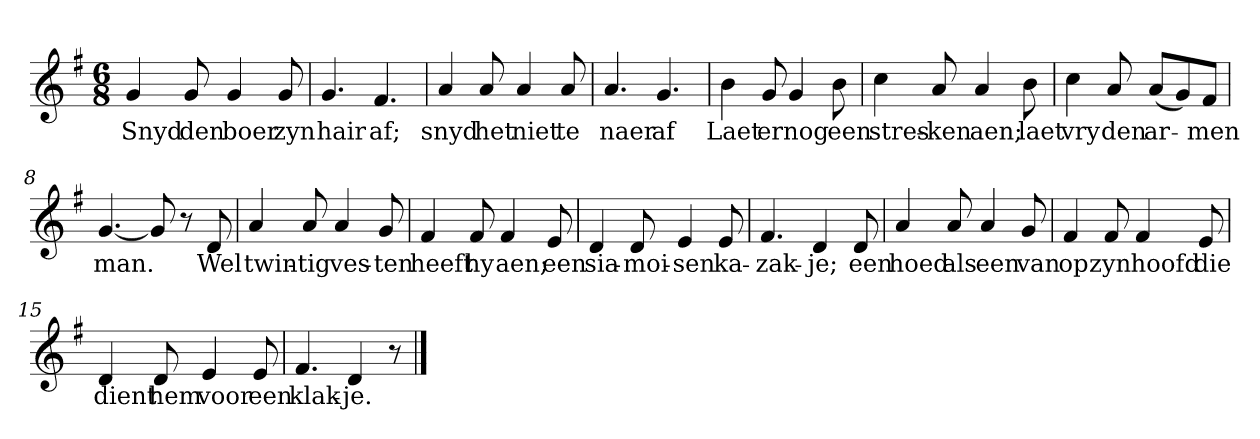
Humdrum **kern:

**kern	**text
*part1	*part1
*staff1	*staff1
*clefG2	*
*k[f#]	*
*G:	*
*M6/8	*
*MM120	*
=1	=1
4g	Snyd
8g	den
4g	boer
8g	zyn
=2	=2
4.g	hair
4.f#	af;
=3	=3
4a	snyd
8a	het
4a	niet
8a	te
=4	=4
4.a	naer
4.g	af
=5	=5
4b	Laet
8g	er
4g	nog
8b	een
=6	=6
4cc	stres-
8a	-ken
4a	aen;
8b	laet
=7	=7
4cc	vry
8a	den
(8a/L	ar-
8g/)	.
8f#/J	-men
=8	=8
[4.g	man.
8g]	.
8r	.
8d	Wel
=9	=9
4a	twin-
8a	-tig
4a	ves-
8g	-ten
=10	=10
4f#	heeft
8f#	hy
4f#	aen;
8e	een
=11	=11
4d	sia-
8d	-moi-
4e	-sen
8e	ka-
=12	=12
4.f#	-zak-
4d	-je;
8d	een
=13	=13
4a	hoed
8a	als
4a	een
8g	van
=14	=14
4f#	op
8f#	zyn
4f#	hoofd
8e	die
=15	=15
4d	dient
8d	hem
4e	voor
8e	een
=16	=16
4.f#	klak-
4d	-je.
8r	.
==	==
*-	*-
